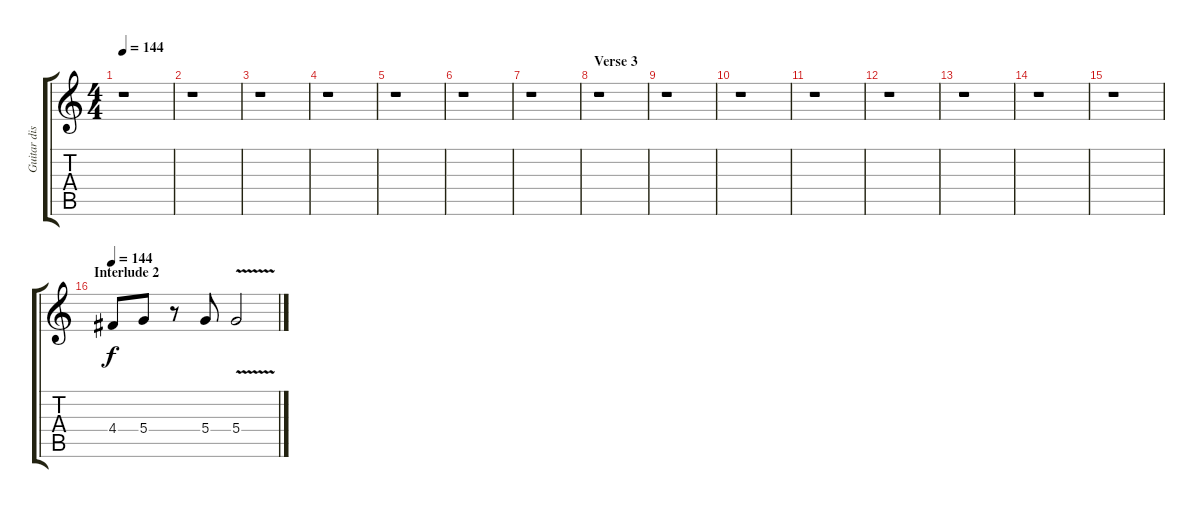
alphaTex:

\track ("Guitar distortion 6" "Guitar dis") {instrument distortionguitar}
\staff {score tabs}
\tuning (E4 B3 G3 D3 A2 E2) {hide}
\ts (4 4)
\tempo 144
\clef g2
\ks c
r.1{dy f} |
r.1 |
r.1 |
r.1 |
r.1 |
r.1 |
r.1 |
\section ("" "Verse 3")
r.1 |
r.1 |
r.1 |
r.1 |
r.1 |
r.1 |
r.1 |
r.1 |
\section ("" "Interlude 2")
\tempo 144
4.4.8 5.4.8 r.8 5.4.8 5.4{v}.2
